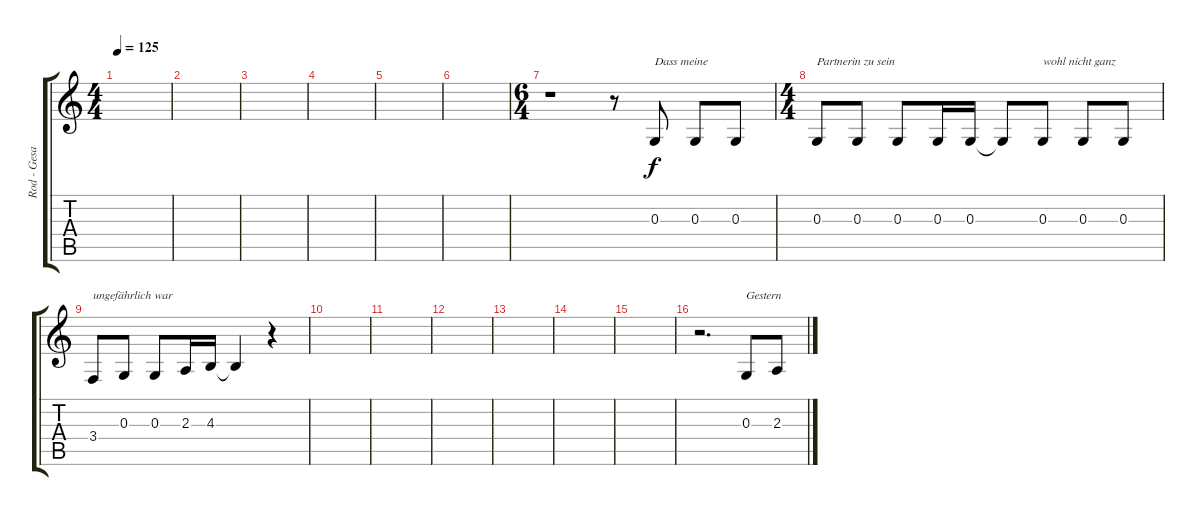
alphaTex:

\track ("Rod - Gesang" "Rod - Gesa") {instrument bassoon}
\staff {score tabs}
\tuning (E4 B3 G3 D3 A2 E2) {hide}
\ts (4 4)
\tempo 125
\clef g2
\ks c
|
|
|
|
|
|
\ts (6 4)
r.1 r.8 0.3.8{txt "Dass meine"} 0.3.8 0.3.8 |
\ts (4 4)
0.3.8{txt "Partnerin zu sein"} 0.3.8 0.3.8 0.3.16 0.3.16 0.3{t}.8 0.3.8{txt "wohl nicht ganz"} 0.3.8 0.3.8 |
3.4.8{txt "ungefährlich war"} 0.3.8 0.3.8 2.3.16 4.3.16 4.3{t}.4 r.4 |
|
|
|
|
|
|
r.2{d} 0.3.8{txt "Gestern"} 2.3.8
